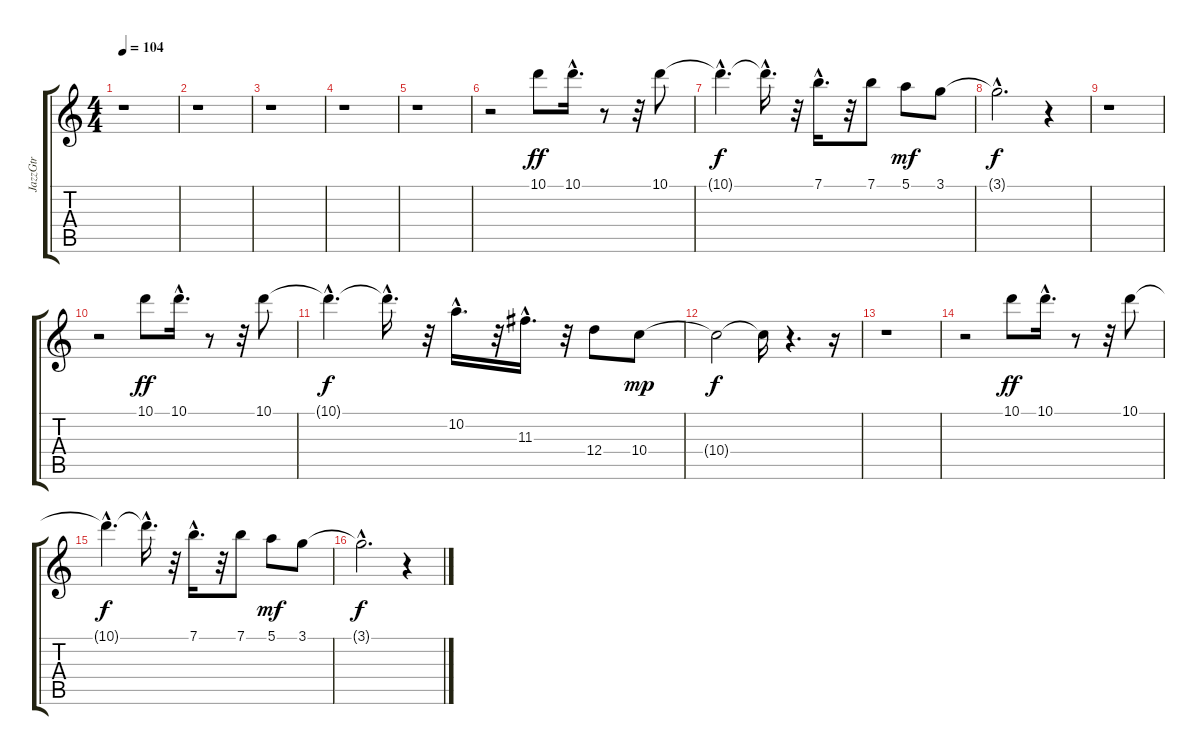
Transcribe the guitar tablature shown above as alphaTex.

\track ("JazzGtr" "JazzGtr") {instrument electricguitarjazz}
\staff {score tabs}
\tuning (E4 B3 G3 D3 A2 E2) {hide}
\ts (4 4)
\tempo 104
\clef g2
\ks c
r.1{dy f} |
r.1 |
r.1 |
r.1 |
r.1 |
r.2 10.1.8{dy ff} 10.1{hac}.16{d} r.8 r.32 10.1.8 |
10.1{hac t}.4{d dy f} 10.1{hac t}.16{d} r.32 7.1{hac}.16{d} r.32 7.1.8 5.1.8{dy mf} 3.1.8 |
3.1{hac t}.2{d dy f} r.4 |
r.1 |
r.2 10.1.8{dy ff} 10.1{hac}.16{d} r.8 r.32 10.1.8 |
10.1{hac t}.4{d dy f} 10.1{hac t}.16{d} r.32 10.2{hac}.16{d} r.32 11.3{hac}.16{d} r.32 12.4.8 10.4.8{dy mp} |
10.4{t}.2{dy f} 10.4{t}.16 r.4{d} r.16 |
r.1 |
r.2 10.1.8{dy ff} 10.1{hac}.16{d} r.8 r.32 10.1.8 |
10.1{hac t}.4{d dy f} 10.1{hac t}.16{d} r.32 7.1{hac}.16{d} r.32 7.1.8 5.1.8{dy mf} 3.1.8 |
3.1{hac t}.2{d dy f} r.4
